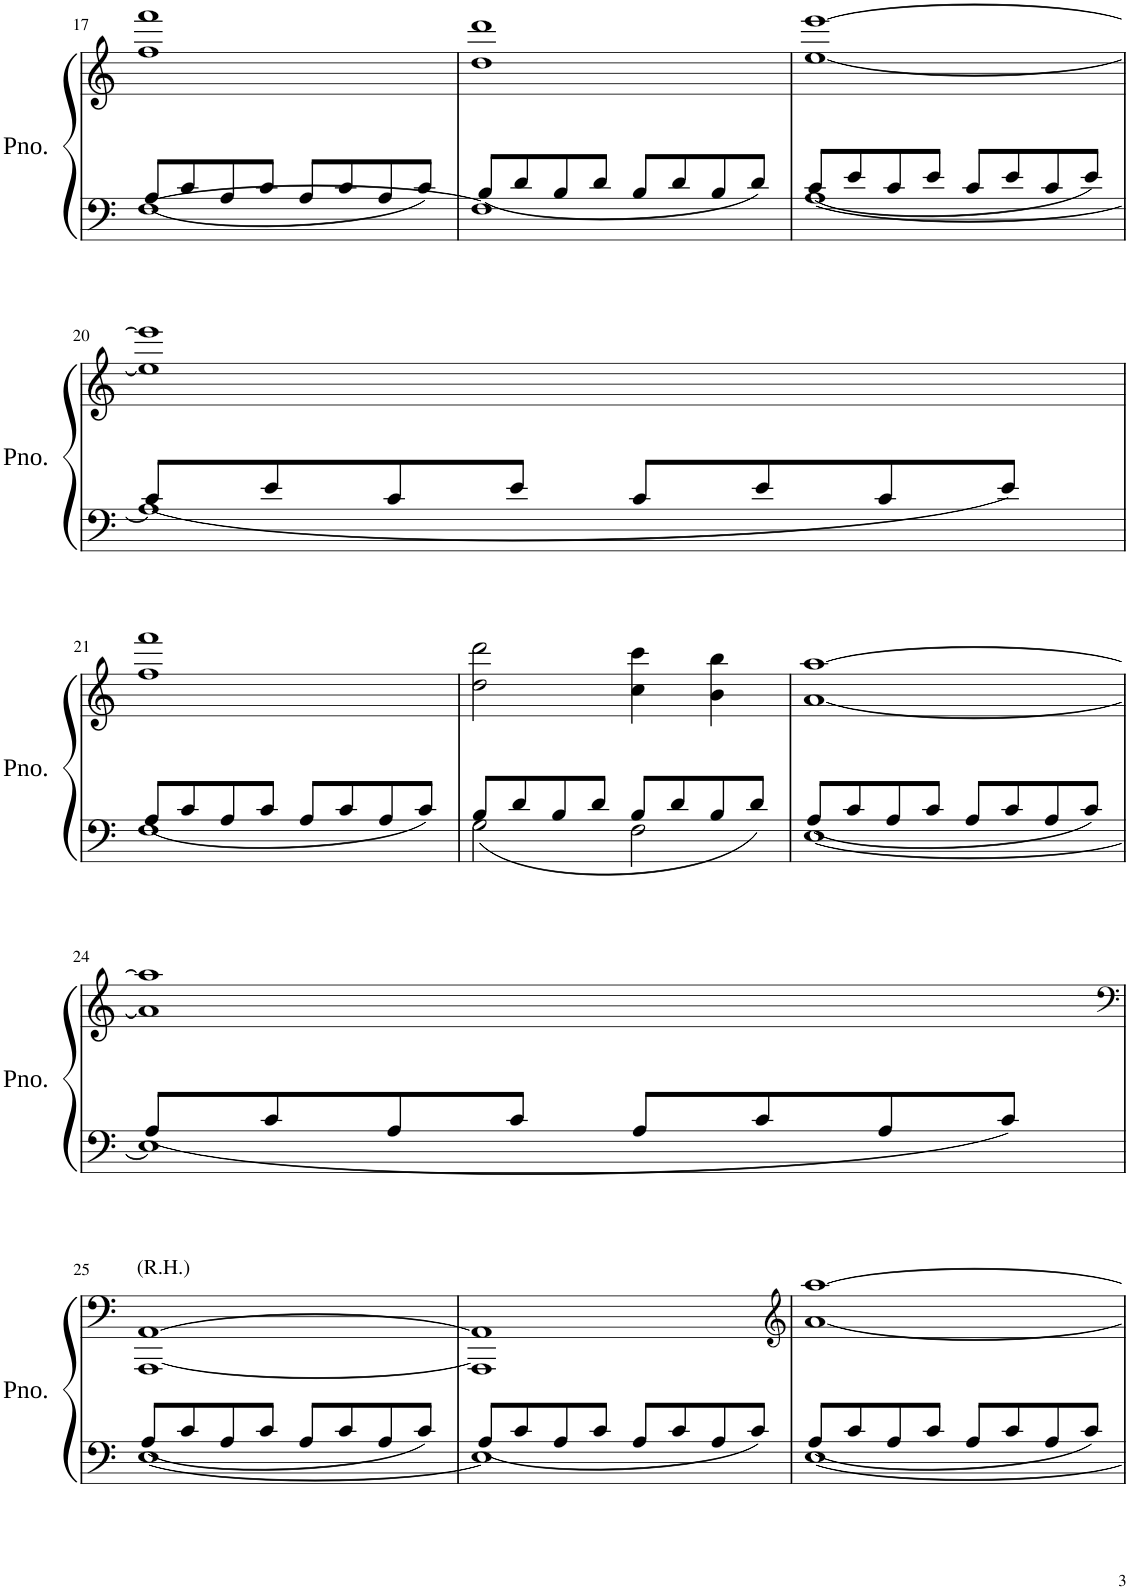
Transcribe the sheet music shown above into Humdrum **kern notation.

**kern	**kern
*part1	*part1
*staff2	*staff1
*I"Piano	*
*I'Pno.	*
!!LO:PB:g=z
*clefF4	*clefG2
*k[]	*k[]
*M4/4	*M4/4
=17	=17
*^	*
[1F	8A/L	1ff 1fff
.	8c/	.
.	8A/	.
.	8c/J	.
.	8A/L	.
.	8c/	.
.	8A/	.
.	8c/J	.
=18	=18	=18
1F]	8B/L	1dd 1ddd
.	8d/	.
.	8B/	.
.	8d/J	.
.	8B/L	.
.	8d/	.
.	8B/	.
.	8d/J	.
=19	=19	=19
[1A	8c/L	[1ee [1eee
.	8e/	.
.	8c/	.
.	8e/J	.
.	8c/L	.
.	8e/	.
.	8c/	.
.	8e/J	.
!!LO:LB:g=z
=20	=20	=20
1A]	8c/L	1ee] 1eee]
.	8e/	.
.	8c/	.
.	8e/J	.
.	8c/L	.
.	8e/	.
.	8c/	.
.	8e/J	.
!!LO:LB:g=z
=21	=21	=21
1F	8A/L	1ff 1fff
.	8c/	.
.	8A/	.
.	8c/J	.
.	8A/L	.
.	8c/	.
.	8A/	.
.	8c/J	.
=22	=22	=22
2G\	8B/L	2dd\ 2ddd\
.	8d/	.
.	8B/	.
.	8d/J	.
2F\	8B/L	4cc\ 4ccc\
.	8d/	.
.	8B/	4b\ 4bb\
.	8d/J	.
=23	=23	=23
[1E	8A/L	[1a [1aa
.	8c/	.
.	8A/	.
.	8c/J	.
.	8A/L	.
.	8c/	.
.	8A/	.
.	8c/J	.
!!LO:LB:g=z
=24	=24	=24
1E]	8A/L	1a] 1aa]
.	8c/	.
.	8A/	.
.	8c/J	.
.	8A/L	.
.	8c/	.
.	8A/	.
.	8c/J	.
!!LO:LB:g=z
=25	=25	=25
*	*	*clefF4
!	!	!LO:TX:a:t=(R.H.)
[1E	8A/L	[1AAA [1AA
.	8c/	.
.	8A/	.
.	8c/J	.
.	8A/L	.
.	8c/	.
.	8A/	.
.	8c/J	.
=26	=26	=26
1E]	8A/L	1AAA] 1AA]
.	8c/	.
.	8A/	.
.	8c/J	.
.	8A/L	.
.	8c/	.
.	8A/	.
.	8c/J	.
=27	=27	=27
*	*	*clefG2
[1E	8A/L	[1a [1aa
.	8c/	.
.	8A/	.
.	8c/J	.
.	8A/L	.
.	8c/	.
.	8A/	.
.	8c/J	.
*v	*v	*
=	=
*-	*-
